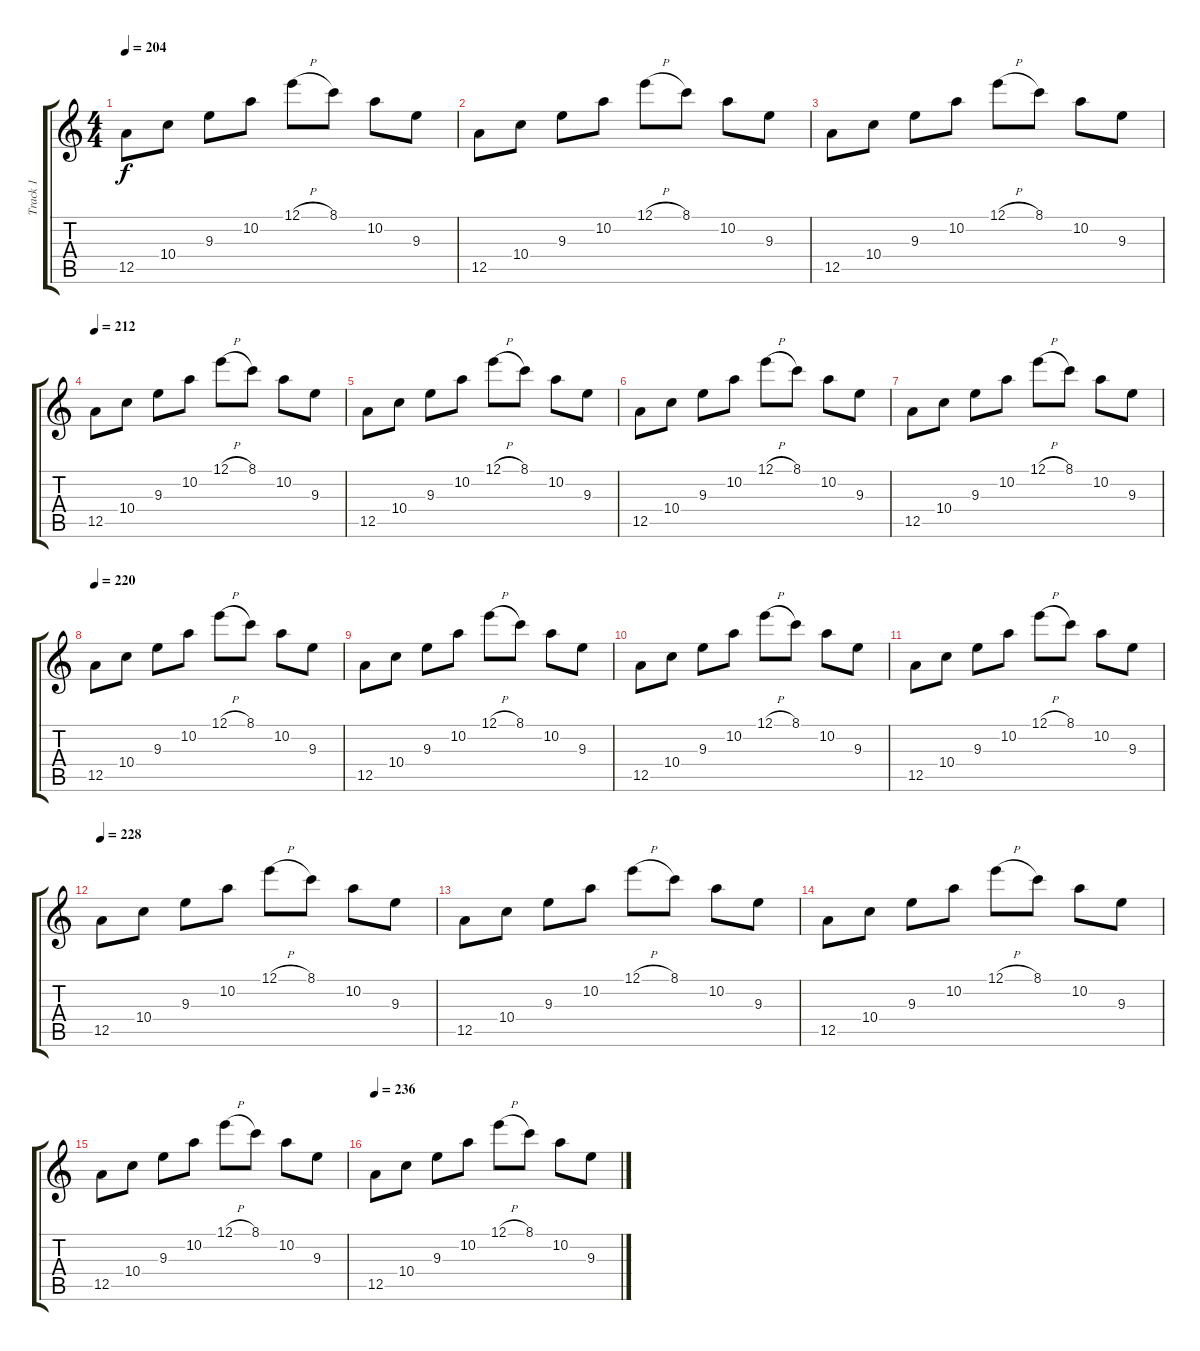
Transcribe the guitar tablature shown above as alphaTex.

\track ("Track 1" "Track 1") {instrument acousticguitarsteel}
\staff {score tabs}
\tuning (E4 B3 G3 D3 A2 E2) {hide}
\ts (4 4)
\tempo 204
\clef g2
\ks c
12.5.8{dy f} 10.4.8 9.3.8 10.2.8 12.1{h}.8 8.1.8 10.2.8 9.3.8 |
12.5.8 10.4.8 9.3.8 10.2.8 12.1{h}.8 8.1.8 10.2.8 9.3.8 |
12.5.8 10.4.8 9.3.8 10.2.8 12.1{h}.8 8.1.8 10.2.8 9.3.8 |
\tempo 212
12.5.8 10.4.8 9.3.8 10.2.8 12.1{h}.8 8.1.8 10.2.8 9.3.8 |
12.5.8 10.4.8 9.3.8 10.2.8 12.1{h}.8 8.1.8 10.2.8 9.3.8 |
12.5.8 10.4.8 9.3.8 10.2.8 12.1{h}.8 8.1.8 10.2.8 9.3.8 |
12.5.8 10.4.8 9.3.8 10.2.8 12.1{h}.8 8.1.8 10.2.8 9.3.8 |
\tempo 220
12.5.8 10.4.8 9.3.8 10.2.8 12.1{h}.8 8.1.8 10.2.8 9.3.8 |
12.5.8 10.4.8 9.3.8 10.2.8 12.1{h}.8 8.1.8 10.2.8 9.3.8 |
12.5.8 10.4.8 9.3.8 10.2.8 12.1{h}.8 8.1.8 10.2.8 9.3.8 |
12.5.8 10.4.8 9.3.8 10.2.8 12.1{h}.8 8.1.8 10.2.8 9.3.8 |
\tempo 228
12.5.8 10.4.8 9.3.8 10.2.8 12.1{h}.8 8.1.8 10.2.8 9.3.8 |
12.5.8 10.4.8 9.3.8 10.2.8 12.1{h}.8 8.1.8 10.2.8 9.3.8 |
12.5.8 10.4.8 9.3.8 10.2.8 12.1{h}.8 8.1.8 10.2.8 9.3.8 |
12.5.8 10.4.8 9.3.8 10.2.8 12.1{h}.8 8.1.8 10.2.8 9.3.8 |
\tempo 236
12.5.8 10.4.8 9.3.8 10.2.8 12.1{h}.8 8.1.8 10.2.8 9.3.8
